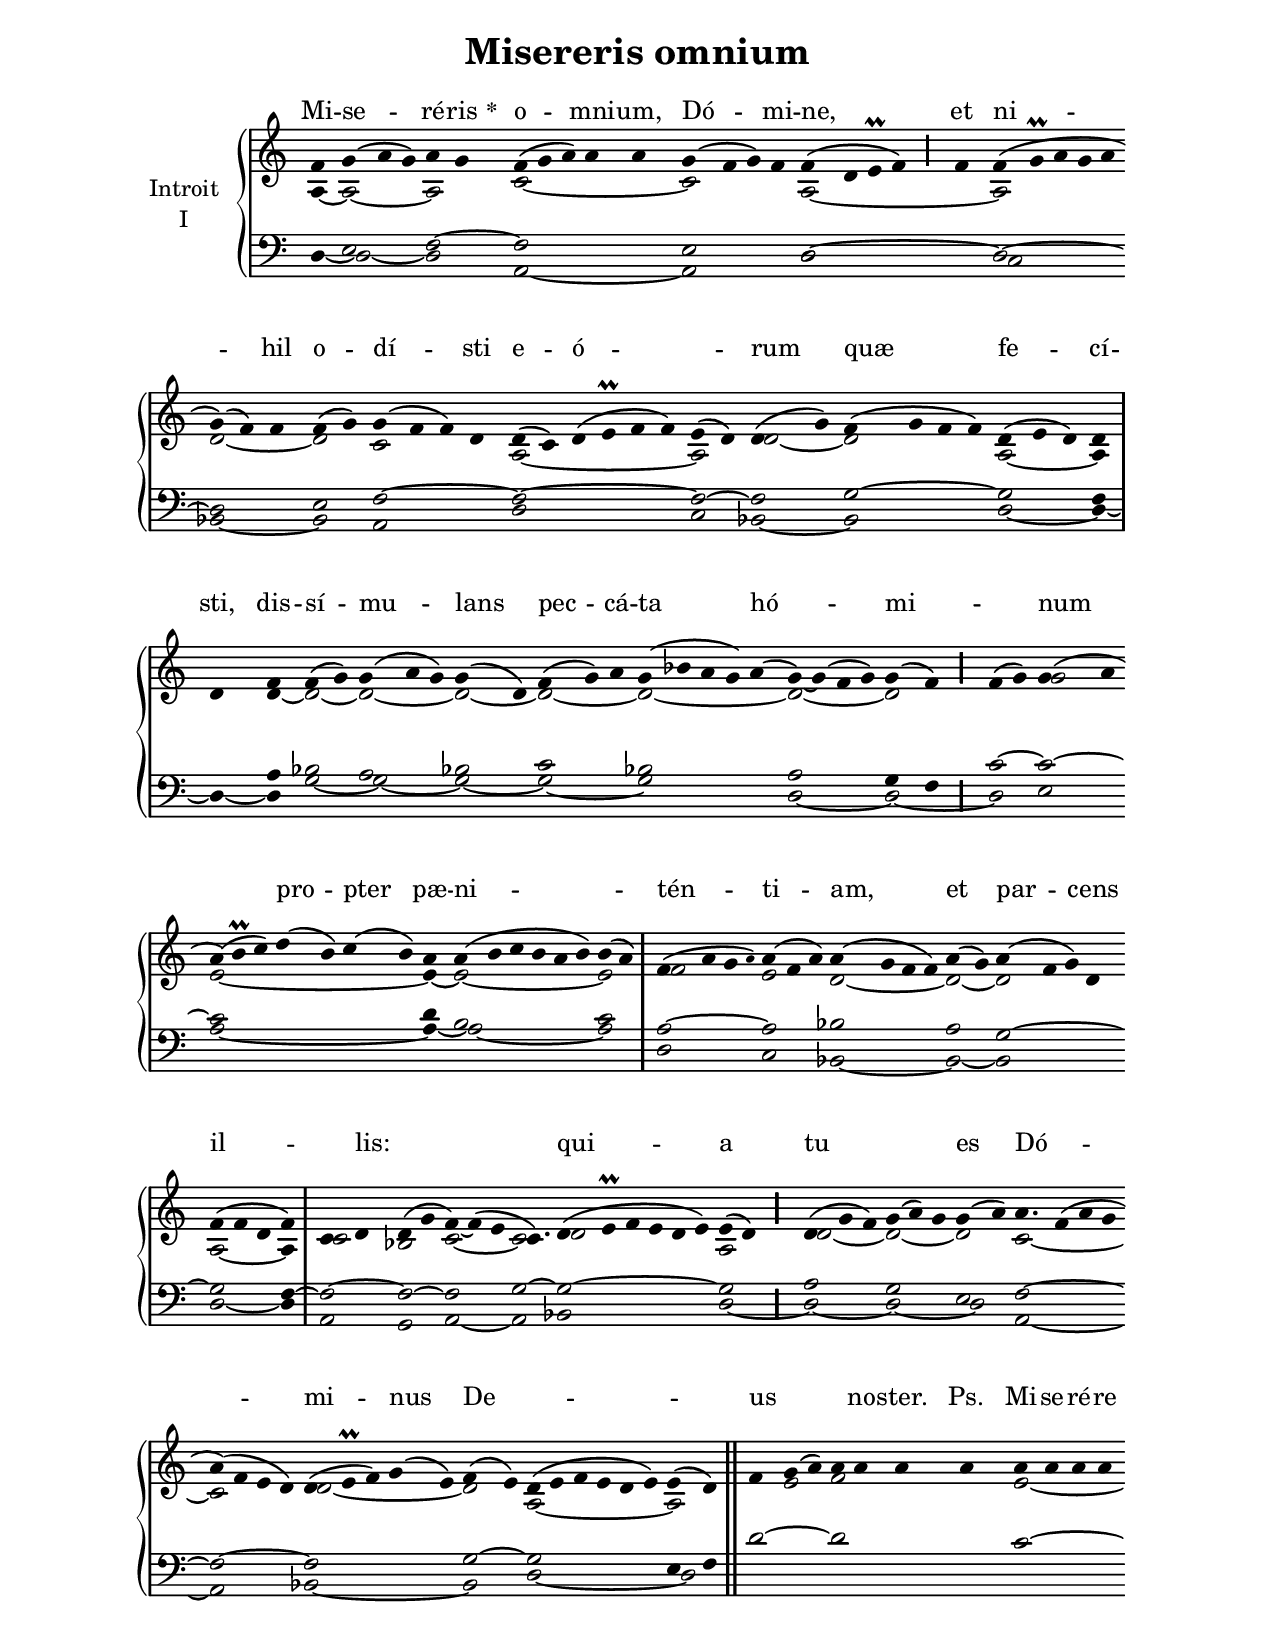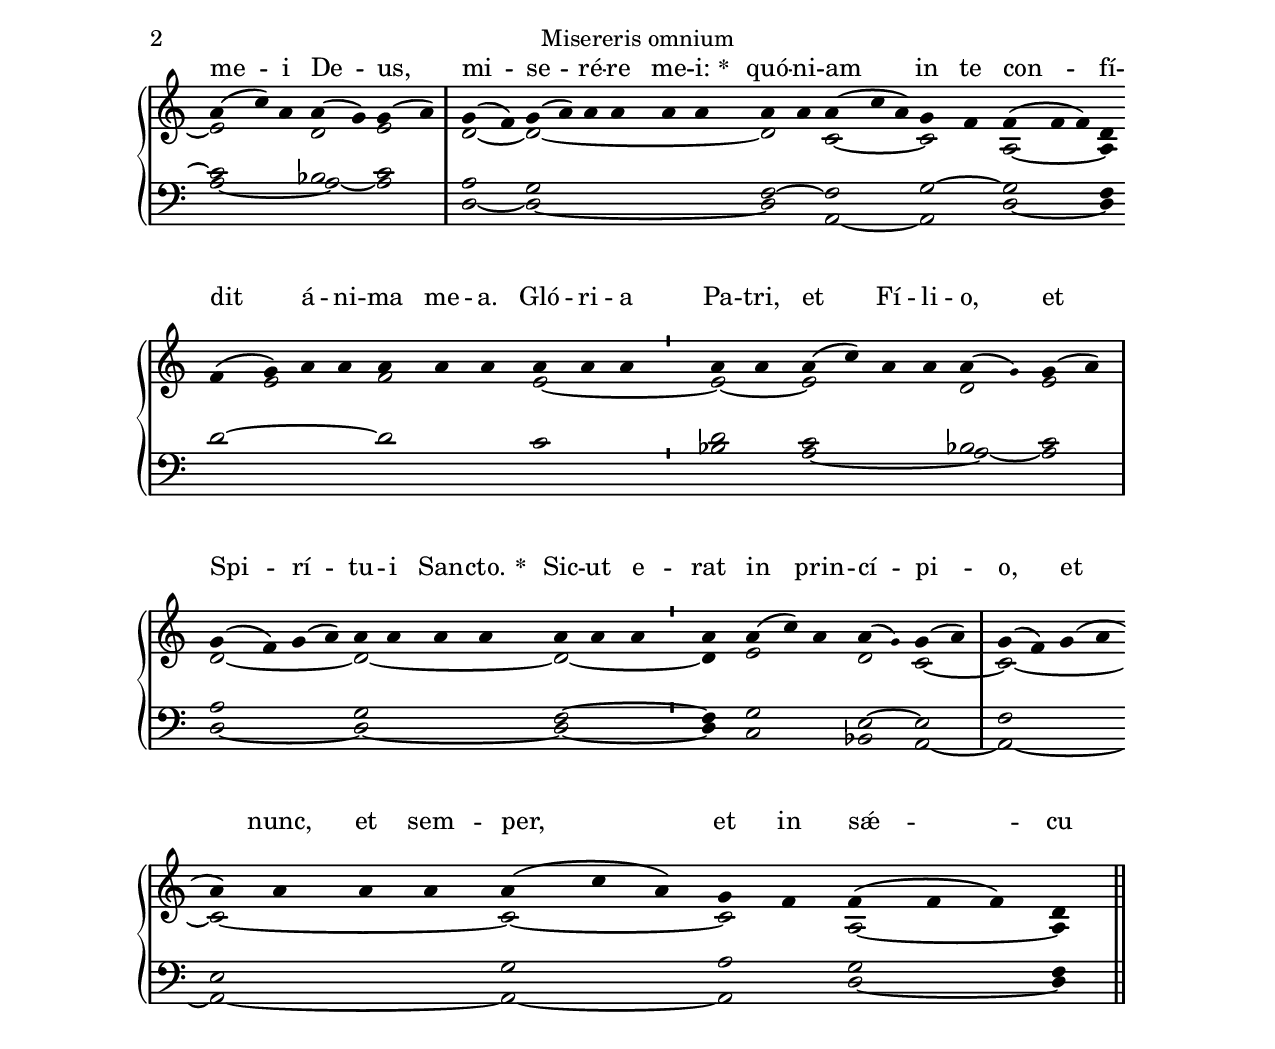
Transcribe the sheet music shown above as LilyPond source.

\version "2.18"
\include "gregorian.ly"
\include "noh2.ily"


%Page reference: page i.156
%(volume.page)

global = {
 \key d \dorian
 \cadenzaOn 
}

\header {
  title = \markup \center-column {"Misereris omnium" \vspace #1 }
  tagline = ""
  composer = ""
}

\paper {
 #(include-special-characters)
  oddHeaderMarkup = \markup \fill-line {
    \line {}
    \center-column {
      \on-the-fly #first-page     " "
      \on-the-fly #not-first-page "Misereris omnium"
    }
    \line { \on-the-fly #print-page-number-check-first \fromproperty #'page:page-number-string }
  }
  evenHeaderMarkup = \markup \fill-line {
    \line { \on-the-fly #print-page-number-check-first \fromproperty #'page:page-number-string }
    \center-column { "Misereris omnium" }
    \line {}
  }
}

chantText = \lyricmode {
Mi -- se -- ré -- ris 
\set stanza = " * " o -- mni -- um, Dó -- mi -- ne, 
et ni -- hil o -- dí -- sti e -- ó -- _ rum quæ fe -- cí -- sti, 
dis -- sí -- mu -- lans pec -- cá -- ta hó -- mi -- _ num 
pro -- pter pæ -- ni -- _ tén -- ti -- am, 
et par -- cens il -- _ lis: _ 
qui -- a tu _ _ es 
Dó -- _ mi -- nus De -- _ _ us _ _ no -- ster. Ps. 
Mi -- se -- ré -- re me -- i De -- us, mi -- se -- ré -- re me -- i: 
\set stanza = " * " 
quó -- ni -- am in te con -- fí -- dit á -- ni -- ma me -- a. 
Gló -- ri -- a Pa -- tri, et Fí -- li -- o, et Spi -- rí -- tu -- i San -- cto. 
\set stanza = " * " 
Sic -- ut e -- rat in prin -- cí -- pi -- o, et nunc, et sem -- per, 
et in sǽ -- cu -- la sæ -- cu -- ló -- rum. A -- men. }

chantMusic = {
\tieDown   f'4 g'4 ( a'4 g'4) a'4 g'4  f'4 ( g'4 a'4) a'4 a'4 g'4 ( f'4 g'4) f'4 f'4 ( d'4 e'\prall f'4) \divisioMaior
 f'4 f'4 ( g'\prall a'4 g'4 a'4 \forceBreak
) g'4 ( f'4) f'4 f'4 ( g'4) g'4 ( f'4 f'4)  d'4 d'4 ( c'4) d'4 ( e'\prall f'4 f'4) e'4 ( d'4) d'4 ( g'4) f'4 ( g'4 f'4 f'4) d'4 ( e'4 d'4) d'4 \divisioMaxima \forceBreak

 d'4 f'4 f'4 ( g'4) g'4 ( a'4 g'4) g'4 ( d'4) f'4 ( g'4) a'4  g'4 ( bes'4 a'4 g'4) a'4 ( g'4) ~ g'4 ( f'4 g'4) g'4 ( f'4) \divisioMaior
 f'4 ( g'4) g'4 ( a'4 \forceBreak
) a'4 ( b'\prall c''4) d''4 ( b'4) c''4 ( b'4) a'4 a'4 ( b'4 c''4 b'4 a'4 b'4) b'4 ( a'4) \divisioMaxima
 f'4 ( a'4 g'4 \once \tweak #'font-size #-4 a' ) a'4 ( f'4 a'4) a'4 ( g'4 f'4 f'4) a'4 ( g'4) a'4 ( f'4 g'4) d'4 \forceBreak
 f'4 ( f'4 d'4 f'4) \divisioMaxima
 c'4 d'4 d'4 ( g'4 f'4) ~ f'4 ( e'4 c'4.) d'4 ( e'\prall f'4 e'4 d'4 e'4) e'4 ( d'4) \divisioMaior
 d'4 ( g'4 f'4) g'4 ( a'4) g'4 g'4 ( a'4) a'4. f'4 ( a'4 g'4 \forceBreak
) a'4 ( f'4 e'4 d'4) d'4 ( e'\prall f'4) g'4 ( e'4) f'4 ( e'4) d'4 ( e'4 f'4 e'4 d'4 e'4) e'4 ( d'4) \finalis
 f'4 g'4 ( a'4) a'4 a'4 a'4 a'4 a'4 a'4 a'4 a'4 \forceBreak
 a'4 ( c''4) a'4 a'4 ( g'4) g'4 ( a'4) \divisioMaxima
 g'4 ( f'4) g'4 ( a'4) a'4 a'4 a'4 a'4 a'4 a'4 a'4 ( c''4 a'4) g'4 f'4 f'4 ( f'4 f'4) d'4 \finalis \forceBreak

  f'4 ( g'4) a'4 a'4 a'4 a'4 a'4 a'4 a'4 a'4 \divisioMinima
 a'4 a'4 a'4 ( c''4) a'4 a'4 a'4 ( \once \tweak #'font-size #-4 g' ) g'4 ( a'4) \divisioMaxima \forceBreak

 g'4 ( f'4) g'4 ( a'4) a'4 a'4 a'4 a'4 a'4 a'4 a'4 \divisioMinima
 a'4 a'4 ( c''4) a'4 a'4 ( \once \tweak #'font-size #-4 g' ) g'4 ( a'4) \divisioMaxima
 g'4 ( f'4) g'4 ( a'4 \forceBreak
) a'4 a'4 a'4 a'4 a'4 ( c''4 a'4) g'4 f'4 f'4 ( f'4 f'4) d'4 \finalis

}

altoMusic = {
a4 ~ a2*3/2 ~ a2 c'2*5/2 ~ c'2*4/2 a2*5/2 ~ a2*5/2 d'2*3/2 ~ d'2 c'2*4/2 a2*6/2 ~ a2 d'2 ~ d'2*4/2 a2*3/2 ~ a4 \divisioMaxima
r4 d'4 ~ d'2 ~ d'2*3/2 ~ d'2 ~ d'2*3/2 ~ d'2*5/2 ~ d'2*4/2 ~ d'2 \divisioMaior
r2 g'2 e'2*7/2 ~ e'4 ~ e'2*6/2 ~ e'2 \divisioMaxima
f'2*4/2 e'2*3/2 d'2*4/2 ~ d'2 ~ d'2*4/2 a2*3/2 ~ a4 \divisioMaxima
c'2 bes2 c'2*3/2 ~ c'2*3/4 d'2*6/2 a2 \divisioMaior
d'2*3/2 ~ d'2*3/2 ~ d'2 c'2*9/4 ~ c'2*4/2 d'2*5/2 ~ d'2 a2*6/2 ~ a2 \finalis
r4 e'2 f'2*4/2 e'2*4/2 ~ e'2*3/2 d'2 e'2 \divisioMaxima
d'2 ~ d'2*6/2 ~ d'2 c'2*3/2 ~ c'2 a2*3/2 ~ a4 r4 e'2*3/2 f'2*3/2 e'2*3/2 ~ \divisioMinima
e'2 ~ e'2*4/2 d'2 e'2 \divisioMaxima
d'2*4/2 ~ d'2*4/2 ~ d'2*3/2 ~ \divisioMinima
d'4 e'2*3/2 d'2 c'2 ~ \divisioMaxima
c'2*4/2 ~ c'2*4/2 ~ c'2*3/2 ~ c'2 a2*3/2 ~ a4 \finalis
}

tenorMusic = {
r4 e2*3/2 f2 ~ f2*5/2 e2*4/2 d2*5/2 ~ d2*5/2 ~ d2*3/2 e2 f2*4/2 ~ f2*6/2 ~ f2 ~ f2 g2*4/2 ~ g2*3/2 f4 \divisioMaxima
r4 a4 bes2 a2*3/2 bes2 c'2*3/2 bes2*5/2 a2*4/2 g4 f4 \divisioMaior
c'2 ~ c'2 ~ c'2*7/2 d'4 b2*6/2 c'2 \divisioMaxima
a2*4/2 ~ a2*3/2 bes2*4/2 a2 g2*4/2 ~ g2*3/2 f4 ~ \divisioMaxima
f2 ~ f2 ~ f2*3/2 g2*3/4 ~ g2*6/2 ~ g2 \divisioMaior
a2*3/2 g2*3/2 e2 f2*9/4 ~ f2*4/2 ~ f2*5/2 g2 ~ g2*6/2 e4 f4 \finalis
d'2*3/2 ~ d'2*4/2 c'2*4/2 ~ c'2*3/2 bes2 c'2 \divisioMaxima
a2 g2*6/2 f2 ~ f2*3/2 g2 ~ g2*3/2 f4 d'2*4/2 ~ d'2*3/2 c'2*3/2 \divisioMinima
d'2 c'2*4/2 bes2 c'2 \divisioMaxima
a2*4/2 g2*4/2 f2*3/2 ~ \divisioMinima
f4 g2*3/2 e2 ~ e2 \divisioMaxima
f2*4/2 e2*4/2 g2*3/2 a2 g2*3/2 f4 \finalis
}

bassMusic = {
d4 ~ d2*3/2 ~ d2 a,2*5/2 ~ a,2*4/2 d2*5/2 c2*5/2 bes,2*3/2 ~ bes,2 a,2*4/2 d2*6/2 c2 bes,2 ~ bes,2*4/2 d2*3/2 ~ d4 ~ \divisioMaxima
d4 ~ d4 g2 ~ g2*3/2 ~ g2 ~ g2*3/2 ~ g2*5/2 d2*4/2 ~ d2 ~ \divisioMaior
d2 e2 a2*7/2 ~ a4 ~ a2*6/2 ~ a2 \divisioMaxima
d2*4/2 c2*3/2 bes,2*4/2 ~ bes,2 ~ bes,2*4/2 d2*3/2 ~ d4 \divisioMaxima
a,2 g,2 a,2*3/2 ~ a,2*3/4 bes,2*6/2 d2 ~ \divisioMaior
d2*3/2 ~ d2*3/2 ~ d2 a,2*9/4 ~ a,2*4/2 bes,2*5/2 ~ bes,2 d2*6/2 ~ d2 \finalis
r2*11/2 a2*3/2 ~ a2 ~ a2 \divisioMaxima
d2 ~ d2*6/2 ~ d2 a,2*3/2 ~ a,2 d2*3/2 ~ d4 r2*10/2 \divisioMinima
bes2 a2*4/2 ~ a2 ~ a2 \divisioMaxima
d2*4/2 ~ d2*4/2 ~ d2*3/2 ~ \divisioMinima
d4 c2*3/2 bes,2 a,2 ~ \divisioMaxima
a,2*4/2 ~ a,2*4/2 ~ a,2*3/2 ~ a,2 d2*3/2 ~ d4 \finalis
}

voiceLines = {
\voiceLineStyle


}

\score{
  <<
    \new GrandStaff <<
      \set GrandStaff.autoBeaming = ##f
      \set GrandStaff.instrumentName = \markup \center-column {
        "Introit"
        "I"
      }
      \new Staff = up <<
        \new Voice = "chant" {
          \voiceOne \global \chantMusic
        }
        \new Voice {
          \voiceTwo \global \altoMusic
        }
      >>

      \new Staff = down <<
        \clef bass
        \new Voice {
          \voiceOne \global \tenorMusic
        }
        \new Voice {
          \voiceTwo \global \bassMusic
        }
	\new Voice {
        \voiceThree \global \voiceLines
        }
      >>
    >>
    \new Lyrics \lyricsto chant {
      \chantText
    }
  >>
  \layout{
  }
  \midi{
    \tempo 4 = 125
  }
}
